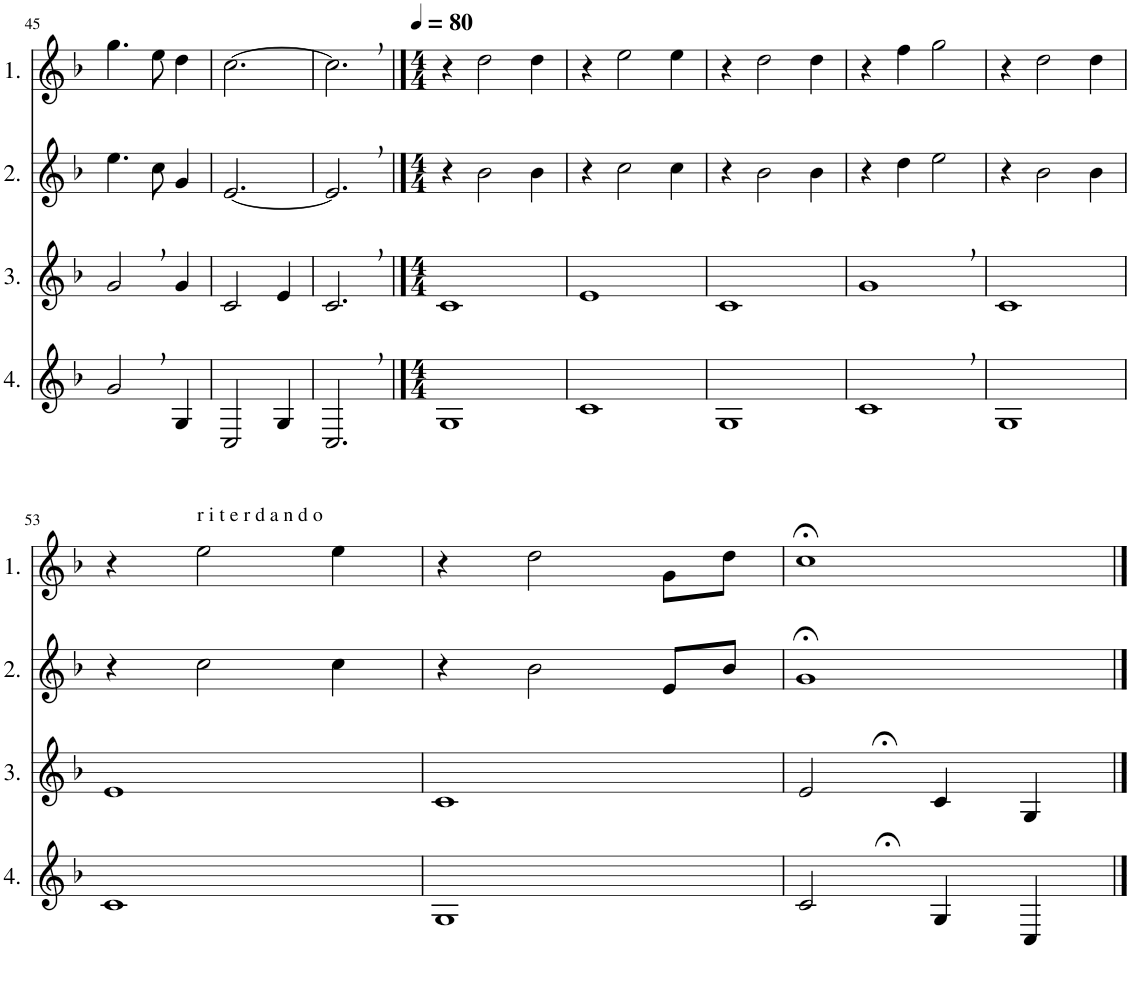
**kern	**kern	**kern	**kern
*part4	*part3	*part2	*part1
*staff4	*staff3	*staff2	*staff1
*I"4.	*I"3.	*I"2.	*I"1.
!!LO:PB:g=z
*clefG2	*clefG2	*clefG2	*clefG2
*Trd4c7	*Trd4c7	*Trd4c7	*Trd4c7
*k[b-]	*k[b-]	*k[b-]	*k[b-]
*M3/4	*M3/4	*M3/4	*M3/4
=45	=45	=45	=45
2g,/	2g,/	4.ee\	4.gg\
.	.	8cc\	8ee\
4G/	4g/	4g/	4dd\
=46	=46	=46	=46
2C/	2c/	[2.e/	[2.cc\
4G/	4e/	.	.
=47	=47	=47	=47
2.C,/	2.c,/	2.e,/]	2.cc,\]
==48	==48	==48	==48
*M4/4	*M4/4	*M4/4	*M4/4
*	*	*	*MM80
1G	1c	4r	4r
.	.	2b-\	2dd\
.	.	4b-\	4dd\
=49	=49	=49	=49
1c	1e	4r	4r
.	.	2cc\	2ee\
.	.	4cc\	4ee\
=50	=50	=50	=50
1G	1c	4r	4r
.	.	2b-\	2dd\
.	.	4b-\	4dd\
=51	=51	=51	=51
1c,	1g,	4r	4r
.	.	4dd\	4ff\
.	.	2ee\	2gg\
=52	=52	=52	=52
1G	1c	4r	4r
.	.	2b-\	2dd\
.	.	4b-\	4dd\
!!LO:LB:g=z
=53	=53	=53	=53
1c	1e	4r	4r
!	!	!	!LO:TX:a:t=r i t e r d a n d o
.	.	2cc\	2ee\
.	.	4cc\	4ee\
=54	=54	=54	=54
1G	1c	4r	4r
.	.	2b-\	2dd\
.	.	8e/L	8g\L
.	.	8b-/J	8dd\J
=55	=55	=55	=55
2c;</	2e;</	1g;<	1cc;<
4G/	4c/	.	.
4C/	4G/	.	.
==	==	==	==
*-	*-	*-	*-
